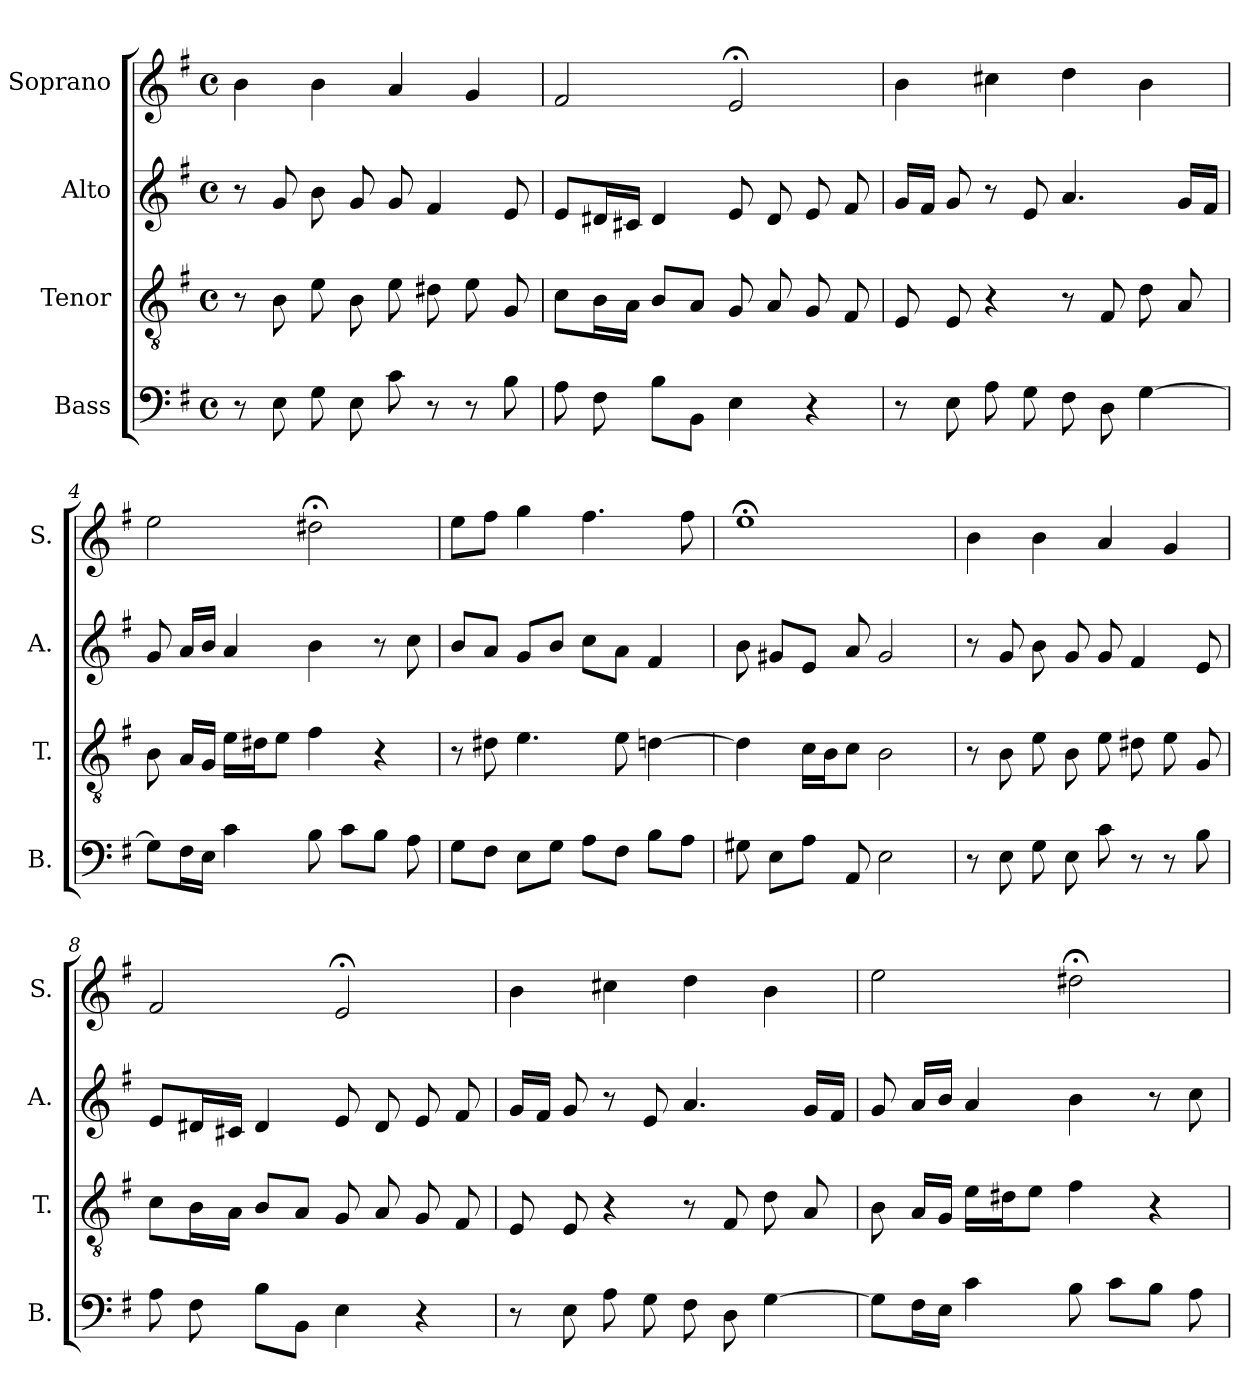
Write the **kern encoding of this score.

**kern	**kern	**kern	**kern
*part4	*part3	*part2	*part1
*staff4	*staff3	*staff2	*staff1
*I"Bass	*I"Tenor	*I"Alto	*I"Soprano
*I'B.	*I'T.	*I'A.	*I'S.
*clefF4	*clefGv2	*clefG2	*clefG2
*k[f#]	*k[f#]	*k[f#]	*k[f#]
*e:	*e:	*e:	*e:
*M4/4	*M4/4	*M4/4	*M4/4
*met(c)	*met(c)	*met(c)	*met(c)
=1	=1	=1	=1
8r	8r	8r	4b\
8E\	8B\	8g/	.
8G\	8e\	8b\	4b\
8E\	8B\	8g/	.
8c\	8e\	8g/	4a/
8r	8d#X\	4f#/	.
8r	8e\	.	4g/
8B\	8G/	8e/	.
=2	=2	=2	=2
8A\	8c\L	8e/L	2f#/
8F#\	16B\L	16d#X/L	.
.	16A\JJ	16c#X/JJ	.
8B\L	8B/L	4d#/	.
8BB\J	8A/J	.	.
4E\	8G/	8e/	2e;</
.	8A/	8d#/	.
4r	8G/	8e/	.
.	8F#/	8f#/	.
=3	=3	=3	=3
8r	8E/	16g/LL	4b\
.	.	16f#/JJ	.
8E\	8E/	8g/	.
8A\	4r	8r	4cc#X\
8G\	.	8e/	.
8F#\	8r	4.a/	4dd\
8D\	8F#/	.	.
[4G\	8d\	.	4b\
.	8A/	16g/LL	.
.	.	16f#/JJ	.
!!LO:LB:g=z
=4	=4	=4	=4
8G\L]	8B\	8g/	2ee\
16F#\L	16A/LL	16a/LL	.
16E\JJ	16G/JJ	16b/JJ	.
4c\	16e\LL	4a/	.
.	16d#X\J	.	.
.	8e\J	.	.
8B\	4f#\	4b\	2dd#X;<\
8c\L	.	.	.
8B\J	4r	8r	.
8A\	.	8cc\	.
=5	=5	=5	=5
8G\L	8r	8b/L	8ee\L
8F#\J	8d#X\	8a/J	8ff#\J
8E\L	4.e\	8g/L	4gg\
8G\J	.	8b/J	.
8A\L	.	8cc\L	4.ff#\
8F#\J	8e\	8a\J	.
8B\L	[4dn\	4f#/	.
8A\J	.	.	8ff#\
=6	=6	=6	=6
8G#X\	4d\]	8b\	1ee;<
8E\L	.	8g#X/L	.
8A\J	16c\LL	8e/J	.
.	16B\J	.	.
8AA/	8c\J	8a/	.
2E\	2B\	2g#/	.
!!LO:LB:g=z
=7	=7	=7	=7
8r	8r	8r	4b\
8E\	8B\	8g/	.
8G\	8e\	8b\	4b\
8E\	8B\	8g/	.
8c\	8e\	8g/	4a/
8r	8d#X\	4f#/	.
8r	8e\	.	4g/
8B\	8G/	8e/	.
=8	=8	=8	=8
8A\	8c\L	8e/L	2f#/
8F#\	16B\L	16d#X/L	.
.	16A\JJ	16c#X/JJ	.
8B\L	8B/L	4d#/	.
8BB\J	8A/J	.	.
4E\	8G/	8e/	2e;</
.	8A/	8d#/	.
4r	8G/	8e/	.
.	8F#/	8f#/	.
=9	=9	=9	=9
8r	8E/	16g/LL	4b\
.	.	16f#/JJ	.
8E\	8E/	8g/	.
8A\	4r	8r	4cc#X\
8G\	.	8e/	.
8F#\	8r	4.a/	4dd\
8D\	8F#/	.	.
[4G\	8d\	.	4b\
.	8A/	16g/LL	.
.	.	16f#/JJ	.
!!LO:PB:g=z
=10	=10	=10	=10
8G\L]	8B\	8g/	2ee\
16F#\L	16A/LL	16a/LL	.
16E\JJ	16G/JJ	16b/JJ	.
4c\	16e\LL	4a/	.
.	16d#X\J	.	.
.	8e\J	.	.
8B\	4f#\	4b\	2dd#X;<\
8c\L	.	.	.
8B\J	4r	8r	.
8A\	.	8cc\	.
=	=	=	=
*-	*-	*-	*-
